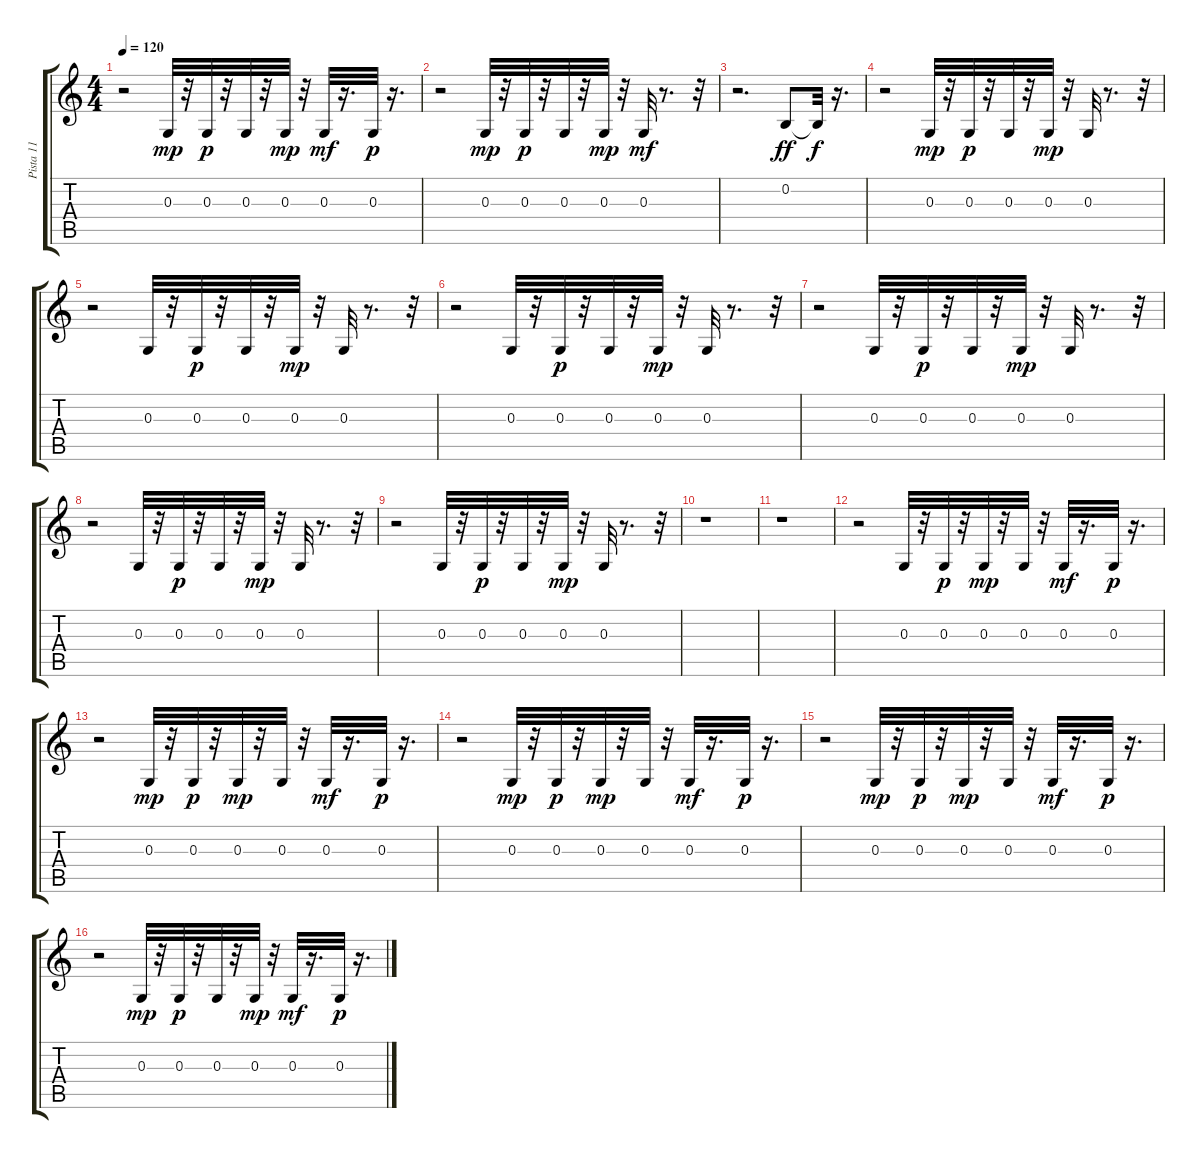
\track ("Pista 11" "Pista 11") {instrument synthdrum}
\staff {score tabs}
\tuning (E4 B3 G3 D3 A2 E2) {hide}
\ts (4 4)
\tempo 120
\clef g2
\ks c
r.2{dy p} 0.3.32{dy mp} r.32 0.3.32{dy p} r.32 0.3.32 r.32 0.3.32{dy mp} r.32 0.3.32{dy mf} r.16{d} 0.3.32{dy p} r.16{d} |
r.2 0.3.32{dy mp} r.32 0.3.32{dy p} r.32 0.3.32 r.32 0.3.32{dy mp} r.32 0.3.32{dy mf} r.8{d} r.32 |
r.2{d} 0.2.8{dy ff} 0.2{t}.32{dy f} r.16{d} |
r.2 0.3.32{dy mp} r.32 0.3.32{dy p} r.32 0.3.32 r.32 0.3.32{dy mp} r.32 0.3.32 r.8{d} r.32 |
r.2 0.3.32 r.32 0.3.32{dy p} r.32 0.3.32 r.32 0.3.32{dy mp} r.32 0.3.32 r.8{d} r.32 |
r.2 0.3.32 r.32 0.3.32{dy p} r.32 0.3.32 r.32 0.3.32{dy mp} r.32 0.3.32 r.8{d} r.32 |
r.2 0.3.32 r.32 0.3.32{dy p} r.32 0.3.32 r.32 0.3.32{dy mp} r.32 0.3.32 r.8{d} r.32 |
r.2 0.3.32 r.32 0.3.32{dy p} r.32 0.3.32 r.32 0.3.32{dy mp} r.32 0.3.32 r.8{d} r.32 |
r.2 0.3.32 r.32 0.3.32{dy p} r.32 0.3.32 r.32 0.3.32{dy mp} r.32 0.3.32 r.8{d} r.32 |
r.1 |
r.1 |
r.2 0.3.32 r.32 0.3.32{dy p} r.32 0.3.32{dy mp} r.32 0.3.32 r.32 0.3.32{dy mf} r.16{d} 0.3.32{dy p} r.16{d} |
r.2 0.3.32{dy mp} r.32 0.3.32{dy p} r.32 0.3.32{dy mp} r.32 0.3.32 r.32 0.3.32{dy mf} r.16{d} 0.3.32{dy p} r.16{d} |
r.2 0.3.32{dy mp} r.32 0.3.32{dy p} r.32 0.3.32{dy mp} r.32 0.3.32 r.32 0.3.32{dy mf} r.16{d} 0.3.32{dy p} r.16{d} |
r.2 0.3.32{dy mp} r.32 0.3.32{dy p} r.32 0.3.32{dy mp} r.32 0.3.32 r.32 0.3.32{dy mf} r.16{d} 0.3.32{dy p} r.16{d} |
r.2 0.3.32{dy mp} r.32 0.3.32{dy p} r.32 0.3.32 r.32 0.3.32{dy mp} r.32 0.3.32{dy mf} r.16{d} 0.3.32{dy p} r.16{d}
